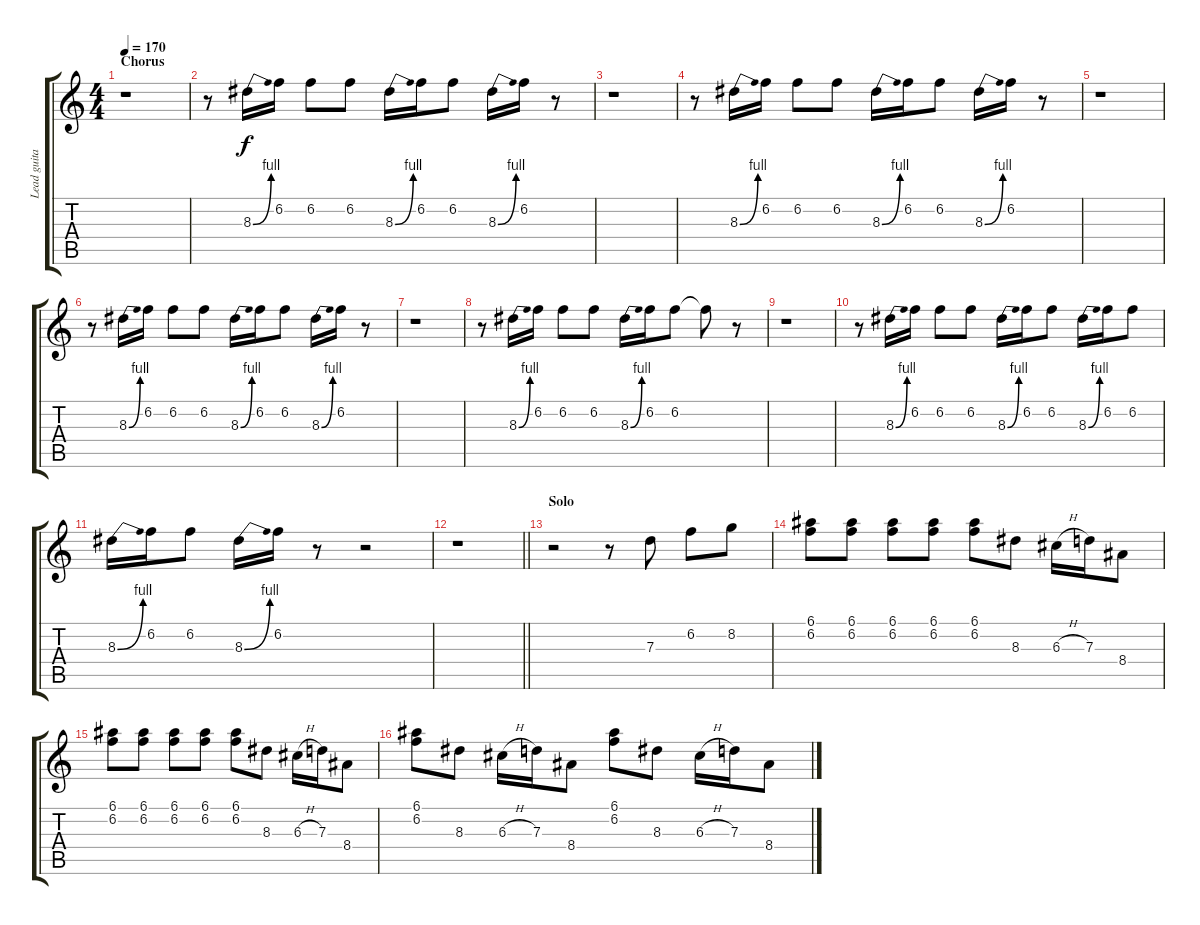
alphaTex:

\track ("Lead guitar" "Lead guita") {instrument overdrivenguitar}
\staff {score tabs}
\tuning (E4 B3 G3 D3 A2 E2) {hide}
\ts (4 4)
\section ("" "Chorus")
\tempo 170
\clef g2
\ks c
r.1{dy f} |
r.8 8.3{be (bend 0 0 60 4)}.16 6.2.16 6.2.8 6.2.8 8.3{be (bend 0 0 60 4)}.16 6.2.16 6.2.8 8.3{be (bend 0 0 60 4)}.16 6.2.16 r.8 |
r.1 |
r.8 8.3{be (bend 0 0 60 4)}.16 6.2.16 6.2.8 6.2.8 8.3{be (bend 0 0 60 4)}.16 6.2.16 6.2.8 8.3{be (bend 0 0 60 4)}.16 6.2.16 r.8 |
r.1 |
r.8 8.3{be (bend 0 0 60 4)}.16 6.2.16 6.2.8 6.2.8 8.3{be (bend 0 0 60 4)}.16 6.2.16 6.2.8 8.3{be (bend 0 0 60 4)}.16 6.2.16 r.8 |
r.1 |
r.8 8.3{be (bend 0 0 60 4)}.16 6.2.16 6.2.8 6.2.8 8.3{be (bend 0 0 60 4)}.16 6.2.16 6.2.8 6.2{t}.8 r.8 |
r.1 |
r.8 8.3{be (bend 0 0 60 4)}.16 6.2.16 6.2.8 6.2.8 8.3{be (bend 0 0 60 4)}.16 6.2.16 6.2.8 8.3{be (bend 0 0 60 4)}.16 6.2.16 6.2.8 |
8.3{be (bend 0 0 60 4)}.16 6.2.16 6.2.8 8.3{be (bend 0 0 60 4)}.16 6.2.16 r.8 r.2 |
\barLineRight lightlight
r.1 |
\section ("" "Solo")
r.2 r.8 7.3.8 6.2.8 8.2.8 |
(6.1 6.2).8 (6.1 6.2).8 (6.1 6.2).8 (6.1 6.2).8 (6.1 6.2).8 8.3.8 6.3{h}.16 7.3.16 8.4.8 |
(6.1 6.2).8 (6.1 6.2).8 (6.1 6.2).8 (6.1 6.2).8 (6.1 6.2).8 8.3.8 6.3{h}.16 7.3.16 8.4.8 |
(6.1 6.2).8 8.3.8 6.3{h}.16 7.3.16 8.4.8 (6.1 6.2).8 8.3.8 6.3{h}.16 7.3.16 8.4.8
